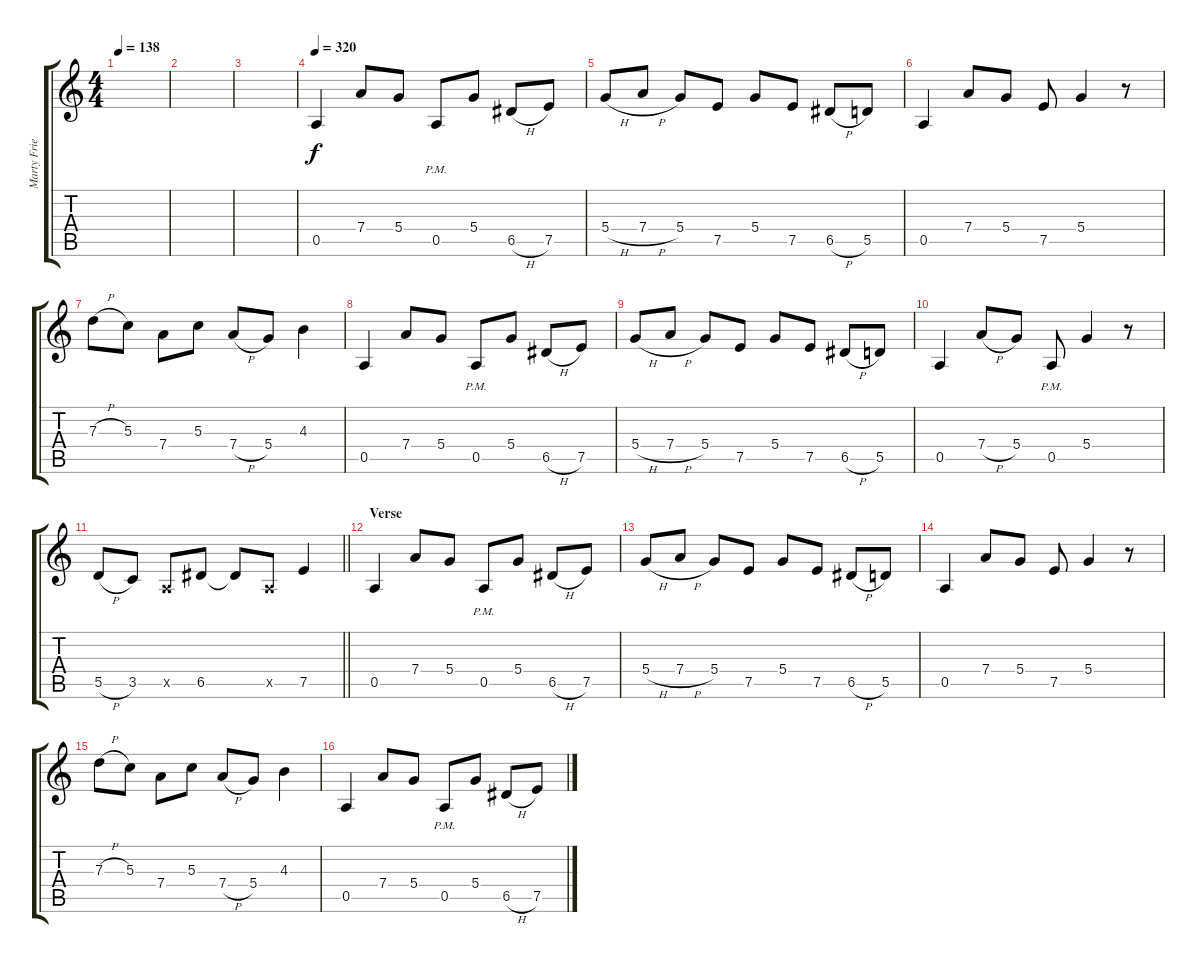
\track ("Marty Friedman" "Marty Frie") {instrument distortionguitar}
\staff {score tabs}
\tuning (E4 B3 G3 D3 A2 E2) {hide}
\ts (4 4)
\tempo 138
\clef g2
\ks c
|
|
|
\tempo 320
0.5.4 7.4.8 5.4.8 0.5{pm}.8 5.4.8 6.5{h}.8 7.5.8 |
5.4{h}.8 7.4{h}.8 5.4.8 7.5.8 5.4.8 7.5.8 6.5{h}.8 5.5.8 |
0.5.4 7.4.8 5.4.8 7.5.8 5.4.4 r.8 |
7.3{h}.8 5.3.8 7.4.8 5.3.8 7.4{h}.8 5.4.8 4.3.4 |
0.5.4 7.4.8 5.4.8 0.5{pm}.8 5.4.8 6.5{h}.8 7.5.8 |
5.4{h}.8 7.4{h}.8 5.4.8 7.5.8 5.4.8 7.5.8 6.5{h}.8 5.5.8 |
0.5.4 7.4{h}.8 5.4.8 0.5{pm}.8 5.4.4 r.8 |
\barLineRight lightlight
5.5{h}.8 3.5.8 0.5{x}.8 6.5.8 6.5{t}.8 0.5{x}.8 7.5.4 |
\section ("" "Verse")
0.5.4 7.4.8 5.4.8 0.5{pm}.8 5.4.8 6.5{h}.8 7.5.8 |
5.4{h}.8 7.4{h}.8 5.4.8 7.5.8 5.4.8 7.5.8 6.5{h}.8 5.5.8 |
0.5.4 7.4.8 5.4.8 7.5.8 5.4.4 r.8 |
7.3{h}.8 5.3.8 7.4.8 5.3.8 7.4{h}.8 5.4.8 4.3.4 |
0.5.4 7.4.8 5.4.8 0.5{pm}.8 5.4.8 6.5{h}.8 7.5.8
